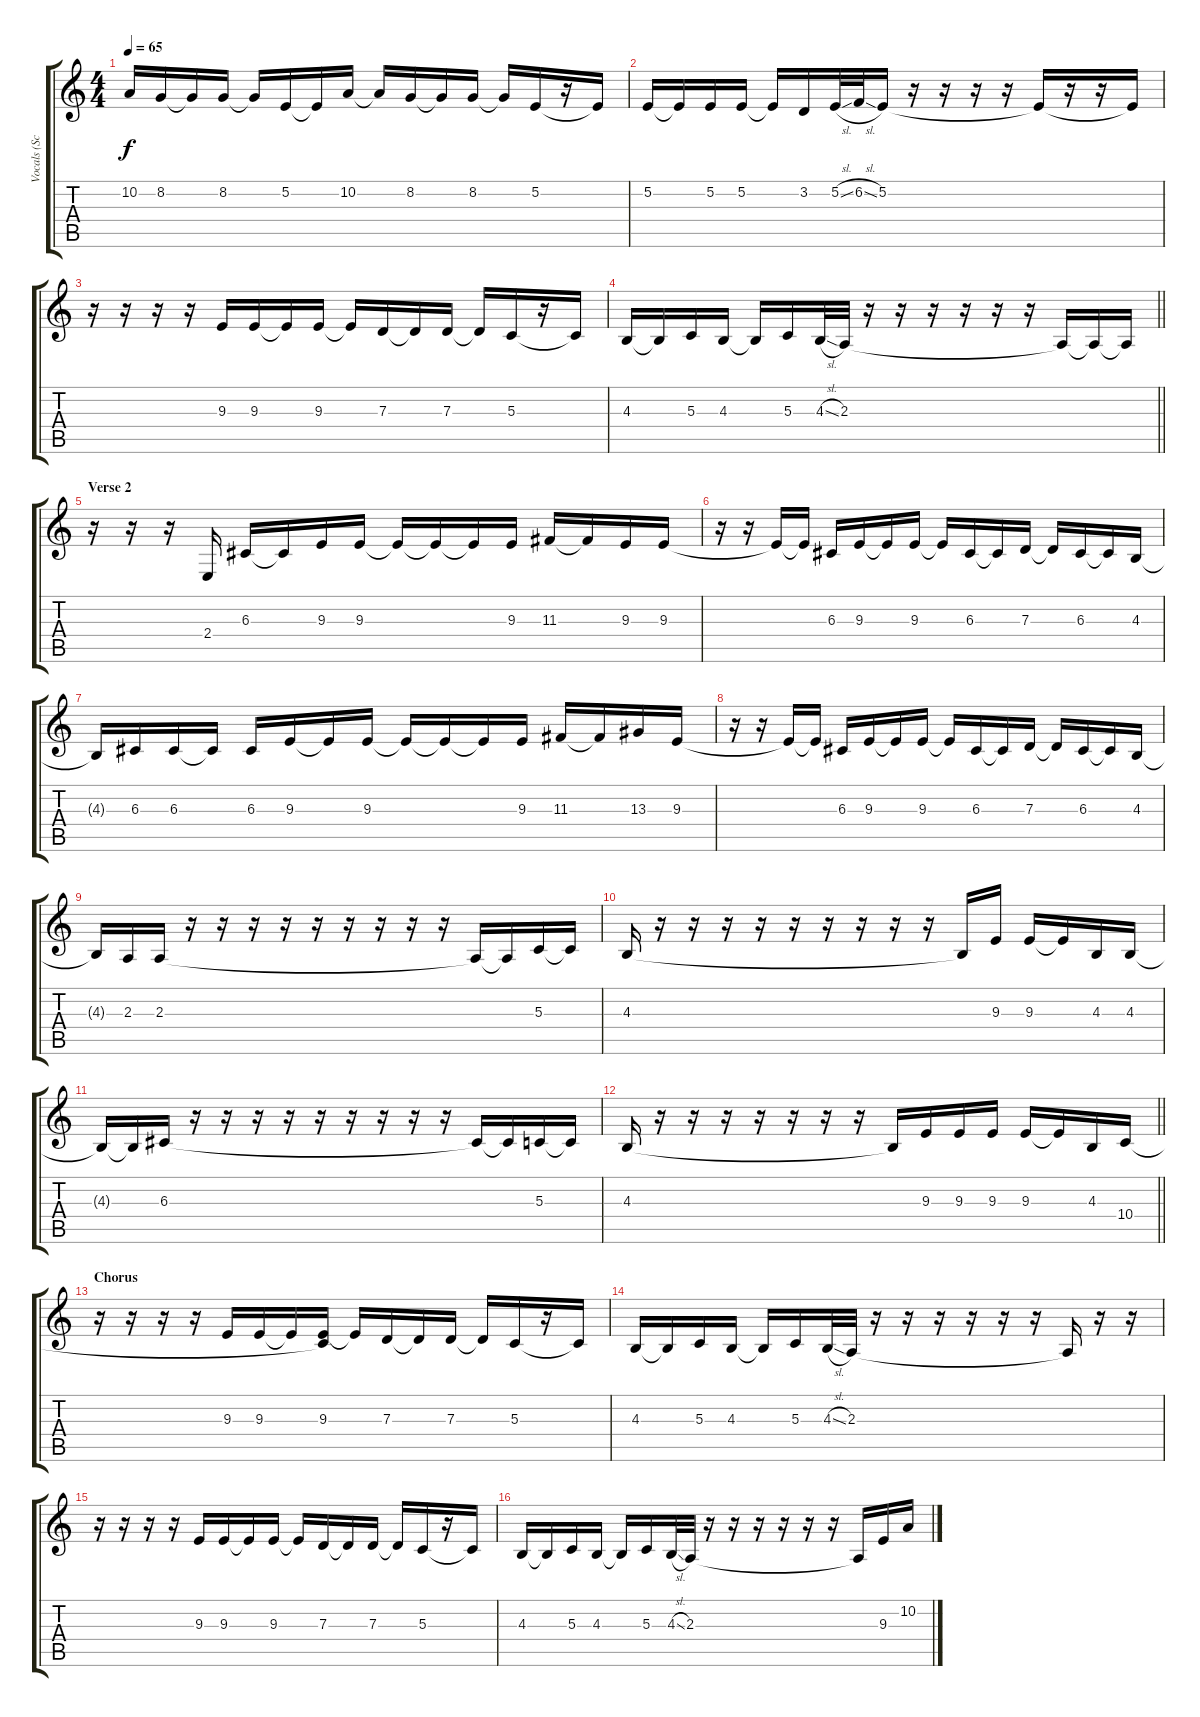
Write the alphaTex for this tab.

\track ("Vocals (Scott Weiland)" "Vocals (Sc") {instrument lead2sawtooth}
\staff {score tabs}
\tuning (E4 B3 G3 D3 A2 E2) {hide}
\ts (4 4)
\tempo 65
\clef g2
\ks c
10.2{t}.16{dy f} 8.2.16 8.2{t}.16 8.2.16 8.2{t}.16 5.2.16 5.2{t}.16 10.2.16 10.2{t}.16 8.2.16 8.2{t}.16 8.2.16 8.2{t}.16 5.2.16 r.16 5.2{t}.16 |
5.2.16 5.2{t}.16 5.2.16 5.2.16 5.2{t}.16 3.2.16 5.2{sl}.32 6.2{sl}.32 5.2.16 r.16 r.16 r.16 r.16 5.2{t}.16 r.16 r.16 5.2{t}.16 |
r.16 r.16 r.16 r.16 9.3.16 9.3.16 9.3{t}.16 9.3.16 9.3{t}.16 7.3.16 7.3{t}.16 7.3.16 7.3{t}.16 5.3.16 r.16 5.3{t}.16 |
\barLineRight lightlight
4.3.16 4.3{t}.16 5.3.16 4.3.16 4.3{t}.16 5.3.16 4.3{sl}.32 2.3.32 r.16 r.16 r.16 r.16 r.16 r.16 2.3{t}.16 2.3{t}.16 2.3{t}.16 |
\section ("" "Verse 2")
r.16 r.16 r.16 2.4.16 6.3.16 6.3{t}.16 9.3.16 9.3.16 9.3{t}.16 9.3{t}.16 9.3{t}.16 9.3.16 11.3.16 11.3{t}.16 9.3.16 9.3.16 |
r.16 r.16 9.3{t}.16 9.3{t}.16 6.3.16 9.3.16 9.3{t}.16 9.3.16 9.3{t}.16 6.3.16 6.3{t}.16 7.3.16 7.3{t}.16 6.3.16 6.3{t}.16 4.3.16 |
4.3{t}.16 6.3.16 6.3.16 6.3{t}.16 6.3.16 9.3.16 9.3{t}.16 9.3.16 9.3{t}.16 9.3{t}.16 9.3{t}.16 9.3.16 11.3.16 11.3{t}.16 13.3.16 9.3.16 |
r.16 r.16 9.3{t}.16 9.3{t}.16 6.3.16 9.3.16 9.3{t}.16 9.3.16 9.3{t}.16 6.3.16 6.3{t}.16 7.3.16 7.3{t}.16 6.3.16 6.3{t}.16 4.3.16 |
4.3{t}.16 2.3.16 2.3.16 r.16 r.16 r.16 r.16 r.16 r.16 r.16 r.16 r.16 2.3{t}.16 2.3{t}.16 5.3.16 5.3{t}.16 |
4.3.16 r.16 r.16 r.16 r.16 r.16 r.16 r.16 r.16 r.16 4.3{t}.16 9.3.16 9.3.16 9.3{t}.16 4.3.16 4.3.16 |
4.3{t}.16 4.3{t}.16 6.3.16 r.16 r.16 r.16 r.16 r.16 r.16 r.16 r.16 r.16 6.3{t}.16 6.3{t}.16 5.3.16 5.3{t}.16 |
\barLineRight lightlight
4.3.16 r.16 r.16 r.16 r.16 r.16 r.16 r.16 4.3{t}.16 9.3.16 9.3.16 9.3.16 9.3.16 9.3{t}.16 4.3.16 10.4.16 |
\section ("" "Chorus")
r.16 r.16 r.16 r.16 9.3.16 9.3.16 9.3{t}.16 (9.3 10.4{t}).16 9.3{t}.16 7.3.16 7.3{t}.16 7.3.16 7.3{t}.16 5.3.16 r.16 5.3{t}.16 |
4.3.16 4.3{t}.16 5.3.16 4.3.16 4.3{t}.16 5.3.16 4.3{sl}.32 2.3.32 r.16 r.16 r.16 r.16 r.16 r.16 2.3{t}.16 r.16 r.16 |
r.16 r.16 r.16 r.16 9.3.16 9.3.16 9.3{t}.16 9.3.16 9.3{t}.16 7.3.16 7.3{t}.16 7.3.16 7.3{t}.16 5.3.16 r.16 5.3{t}.16 |
4.3.16 4.3{t}.16 5.3.16 4.3.16 4.3{t}.16 5.3.16 4.3{sl}.32 2.3.32 r.16 r.16 r.16 r.16 r.16 r.16 2.3{t}.16 9.3.16 10.2.16
